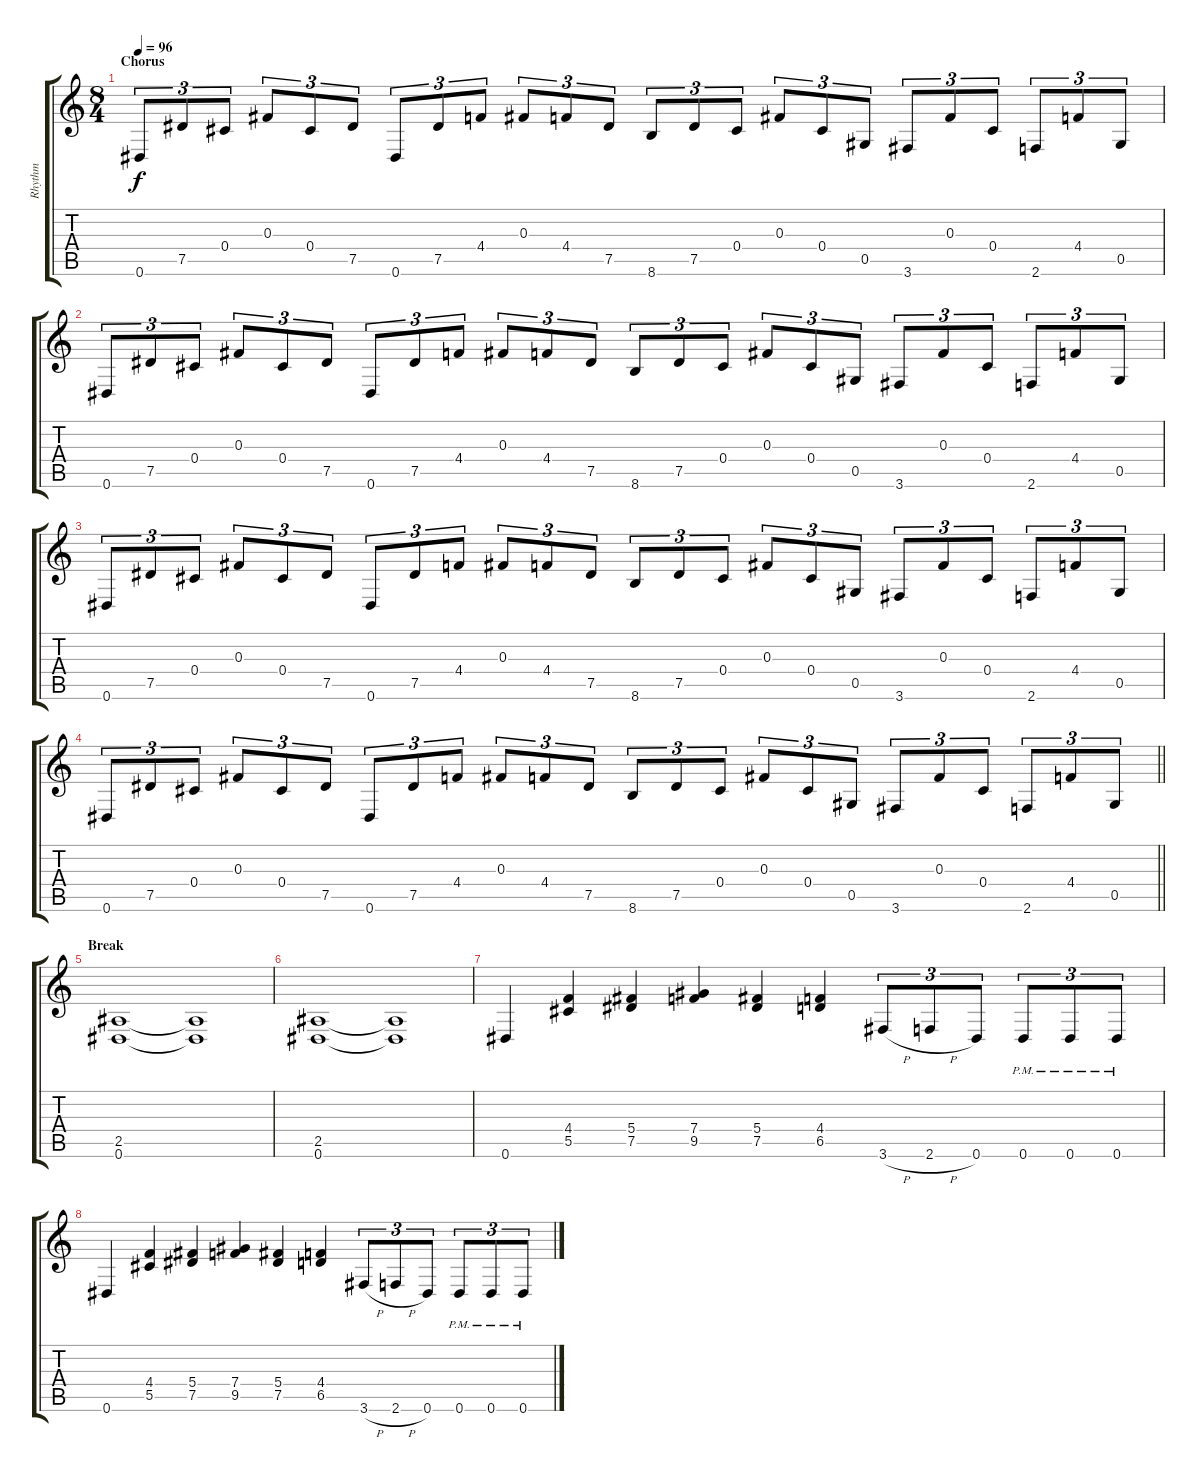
\track ("Rhythm" "Rhythm") {instrument overdrivenguitar}
\staff {score tabs}
\tuning (Eb4 Bb3 Gb3 Db3 Ab2 Eb2) {hide}
\ts (8 4)
\section ("" "Chorus")
\tempo 96
\clef g2
\ks c
0.6.8{tu (3 2) dy f} 7.5.8{tu (3 2)} 0.4.8{tu (3 2)} 0.3.8{tu (3 2)} 0.4.8{tu (3 2)} 7.5.8{tu (3 2)} 0.6.8{tu (3 2)} 7.5.8{tu (3 2)} 4.4.8{tu (3 2)} 0.3.8{tu (3 2)} 4.4.8{tu (3 2)} 7.5.8{tu (3 2)} 8.6.8{tu (3 2)} 7.5.8{tu (3 2)} 0.4.8{tu (3 2)} 0.3.8{tu (3 2)} 0.4.8{tu (3 2)} 0.5.8{tu (3 2)} 3.6.8{tu (3 2)} 0.3.8{tu (3 2)} 0.4.8{tu (3 2)} 2.6.8{tu (3 2)} 4.4.8{tu (3 2)} 0.5.8{tu (3 2)} |
0.6.8{tu (3 2)} 7.5.8{tu (3 2)} 0.4.8{tu (3 2)} 0.3.8{tu (3 2)} 0.4.8{tu (3 2)} 7.5.8{tu (3 2)} 0.6.8{tu (3 2)} 7.5.8{tu (3 2)} 4.4.8{tu (3 2)} 0.3.8{tu (3 2)} 4.4.8{tu (3 2)} 7.5.8{tu (3 2)} 8.6.8{tu (3 2)} 7.5.8{tu (3 2)} 0.4.8{tu (3 2)} 0.3.8{tu (3 2)} 0.4.8{tu (3 2)} 0.5.8{tu (3 2)} 3.6.8{tu (3 2)} 0.3.8{tu (3 2)} 0.4.8{tu (3 2)} 2.6.8{tu (3 2)} 4.4.8{tu (3 2)} 0.5.8{tu (3 2)} |
0.6.8{tu (3 2)} 7.5.8{tu (3 2)} 0.4.8{tu (3 2)} 0.3.8{tu (3 2)} 0.4.8{tu (3 2)} 7.5.8{tu (3 2)} 0.6.8{tu (3 2)} 7.5.8{tu (3 2)} 4.4.8{tu (3 2)} 0.3.8{tu (3 2)} 4.4.8{tu (3 2)} 7.5.8{tu (3 2)} 8.6.8{tu (3 2)} 7.5.8{tu (3 2)} 0.4.8{tu (3 2)} 0.3.8{tu (3 2)} 0.4.8{tu (3 2)} 0.5.8{tu (3 2)} 3.6.8{tu (3 2)} 0.3.8{tu (3 2)} 0.4.8{tu (3 2)} 2.6.8{tu (3 2)} 4.4.8{tu (3 2)} 0.5.8{tu (3 2)} |
\barLineRight lightlight
0.6.8{tu (3 2)} 7.5.8{tu (3 2)} 0.4.8{tu (3 2)} 0.3.8{tu (3 2)} 0.4.8{tu (3 2)} 7.5.8{tu (3 2)} 0.6.8{tu (3 2)} 7.5.8{tu (3 2)} 4.4.8{tu (3 2)} 0.3.8{tu (3 2)} 4.4.8{tu (3 2)} 7.5.8{tu (3 2)} 8.6.8{tu (3 2)} 7.5.8{tu (3 2)} 0.4.8{tu (3 2)} 0.3.8{tu (3 2)} 0.4.8{tu (3 2)} 0.5.8{tu (3 2)} 3.6.8{tu (3 2)} 0.3.8{tu (3 2)} 0.4.8{tu (3 2)} 2.6.8{tu (3 2)} 4.4.8{tu (3 2)} 0.5.8{tu (3 2)} |
\section ("" "Break")
(2.5 0.6).1 (2.5{t} 0.6{t}).1 |
(2.5 0.6).1 (2.5{t} 0.6{t}).1 |
0.6.4 (4.4 5.5).4 (5.4 7.5).4 (7.4 9.5).4 (5.4 7.5).4 (4.4 6.5).4 3.6{h}.8{tu (3 2)} 2.6{h}.8{tu (3 2)} 0.6.8{tu (3 2)} 0.6{pm}.8{tu (3 2)} 0.6{pm}.8{tu (3 2)} 0.6{pm}.8{tu (3 2)} |
0.6.4 (4.4 5.5).4 (5.4 7.5).4 (7.4 9.5).4 (5.4 7.5).4 (4.4 6.5).4 3.6{h}.8{tu (3 2)} 2.6{h}.8{tu (3 2)} 0.6.8{tu (3 2)} 0.6{pm}.8{tu (3 2)} 0.6{pm}.8{tu (3 2)} 0.6{pm}.8{tu (3 2)}
